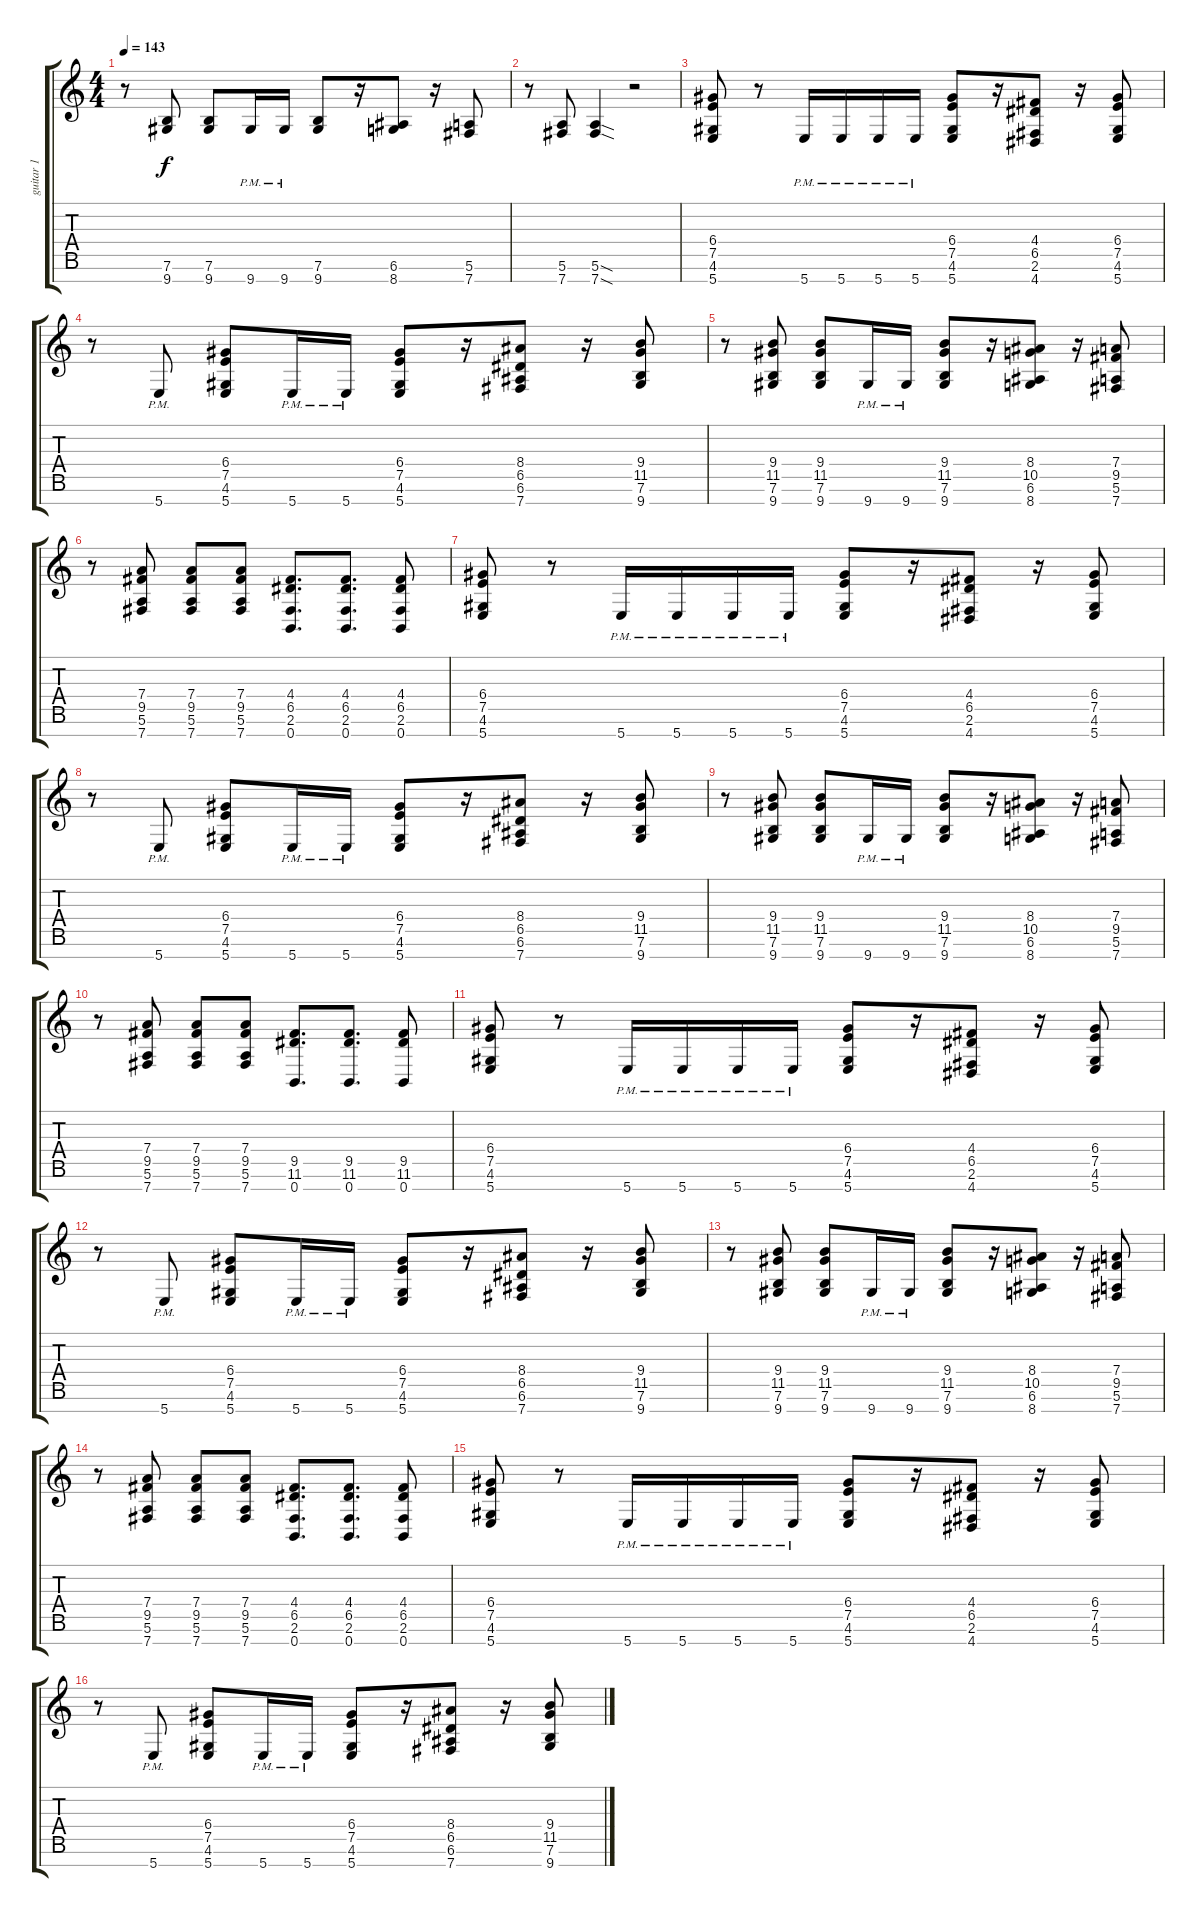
\track ("guitar 1" "guitar 1") {instrument acousticguitarsteel}
\staff {score tabs}
\tuning (E4 B3 G3 D3 A2 E2 B1) {hide}
\ts (4 4)
\tempo 143
\clef g2
\ks c
r.8{dy f} (7.6 9.7).8 (7.6 9.7).8 9.7{pm}.16 9.7{pm}.16 (7.6 9.7).8 r.16 (6.6 8.7).8 r.16 (5.6 7.7).8 |
r.8 (5.6 7.7).8 (5.6{sod} 7.7{sod}).4 r.2 |
(6.4 7.5 4.6 5.7).8 r.8 5.7{pm}.16 5.7{pm}.16 5.7{pm}.16 5.7{pm}.16 (6.4 7.5 4.6 5.7).8 r.16 (4.4 6.5 2.6 4.7).8 r.16 (6.4 7.5 4.6 5.7).8 |
r.8 5.7{pm}.8 (6.4 7.5 4.6 5.7).8 5.7{pm}.16 5.7{pm}.16 (6.4 7.5 4.6 5.7).8 r.16 (8.4 6.5 6.6 7.7).8 r.16 (9.4 11.5 7.6 9.7).8 |
r.8 (9.4 11.5 7.6 9.7).8 (9.4 11.5 7.6 9.7).8 9.7{pm}.16 9.7{pm}.16 (9.4 11.5 7.6 9.7).8 r.16 (8.4 10.5 6.6 8.7).8 r.16 (7.4 9.5 5.6 7.7).8 |
r.8 (7.4 9.5 5.6 7.7).8 (7.4 9.5 5.6 7.7).8 (7.4 9.5 5.6 7.7).8 (4.4 6.5 2.6 0.7).8{d} (4.4 6.5 2.6 0.7).8{d} (4.4 6.5 2.6 0.7).8 |
(6.4 7.5 4.6 5.7).8 r.8 5.7{pm}.16 5.7{pm}.16 5.7{pm}.16 5.7{pm}.16 (6.4 7.5 4.6 5.7).8 r.16 (4.4 6.5 2.6 4.7).8 r.16 (6.4 7.5 4.6 5.7).8 |
r.8 5.7{pm}.8 (6.4 7.5 4.6 5.7).8 5.7{pm}.16 5.7{pm}.16 (6.4 7.5 4.6 5.7).8 r.16 (8.4 6.5 6.6 7.7).8 r.16 (9.4 11.5 7.6 9.7).8 |
r.8 (9.4 11.5 7.6 9.7).8 (9.4 11.5 7.6 9.7).8 9.7{pm}.16 9.7{pm}.16 (9.4 11.5 7.6 9.7).8 r.16 (8.4 10.5 6.6 8.7).8 r.16 (7.4 9.5 5.6 7.7).8 |
r.8 (7.4 9.5 5.6 7.7).8 (7.4 9.5 5.6 7.7).8 (7.4 9.5 5.6 7.7).8 (9.5 11.6 0.7).8{d} (9.5 11.6 0.7).8{d} (9.5 11.6 0.7).8 |
(6.4 7.5 4.6 5.7).8 r.8 5.7{pm}.16 5.7{pm}.16 5.7{pm}.16 5.7{pm}.16 (6.4 7.5 4.6 5.7).8 r.16 (4.4 6.5 2.6 4.7).8 r.16 (6.4 7.5 4.6 5.7).8 |
r.8 5.7{pm}.8 (6.4 7.5 4.6 5.7).8 5.7{pm}.16 5.7{pm}.16 (6.4 7.5 4.6 5.7).8 r.16 (8.4 6.5 6.6 7.7).8 r.16 (9.4 11.5 7.6 9.7).8 |
r.8 (9.4 11.5 7.6 9.7).8 (9.4 11.5 7.6 9.7).8 9.7{pm}.16 9.7{pm}.16 (9.4 11.5 7.6 9.7).8 r.16 (8.4 10.5 6.6 8.7).8 r.16 (7.4 9.5 5.6 7.7).8 |
r.8 (7.4 9.5 5.6 7.7).8 (7.4 9.5 5.6 7.7).8 (7.4 9.5 5.6 7.7).8 (4.4 6.5 2.6 0.7).8{d} (4.4 6.5 2.6 0.7).8{d} (4.4 6.5 2.6 0.7).8 |
(6.4 7.5 4.6 5.7).8 r.8 5.7{pm}.16 5.7{pm}.16 5.7{pm}.16 5.7{pm}.16 (6.4 7.5 4.6 5.7).8 r.16 (4.4 6.5 2.6 4.7).8 r.16 (6.4 7.5 4.6 5.7).8 |
r.8 5.7{pm}.8 (6.4 7.5 4.6 5.7).8 5.7{pm}.16 5.7{pm}.16 (6.4 7.5 4.6 5.7).8 r.16 (8.4 6.5 6.6 7.7).8 r.16 (9.4 11.5 7.6 9.7).8
